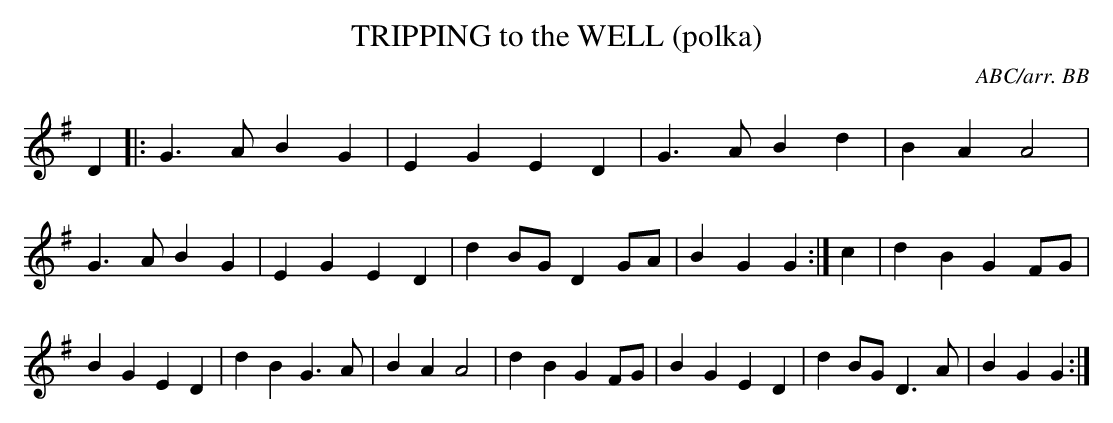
X:1
T:TRIPPING to the WELL (polka)\
C:ABC/arr. BB\
L:1/4\
M:C|\
K:G\
D|:G>A BG|EG ED|G>A Bd|BA A2|\
G>A BG|EGED|dB/G/ DG/A/|BGG :|\
c|dB GF/G/|BG ED|dB G>A|BAA2|\
dB GF/G/|BG ED|dB/G/ D>A|BGG :|\
\
\
